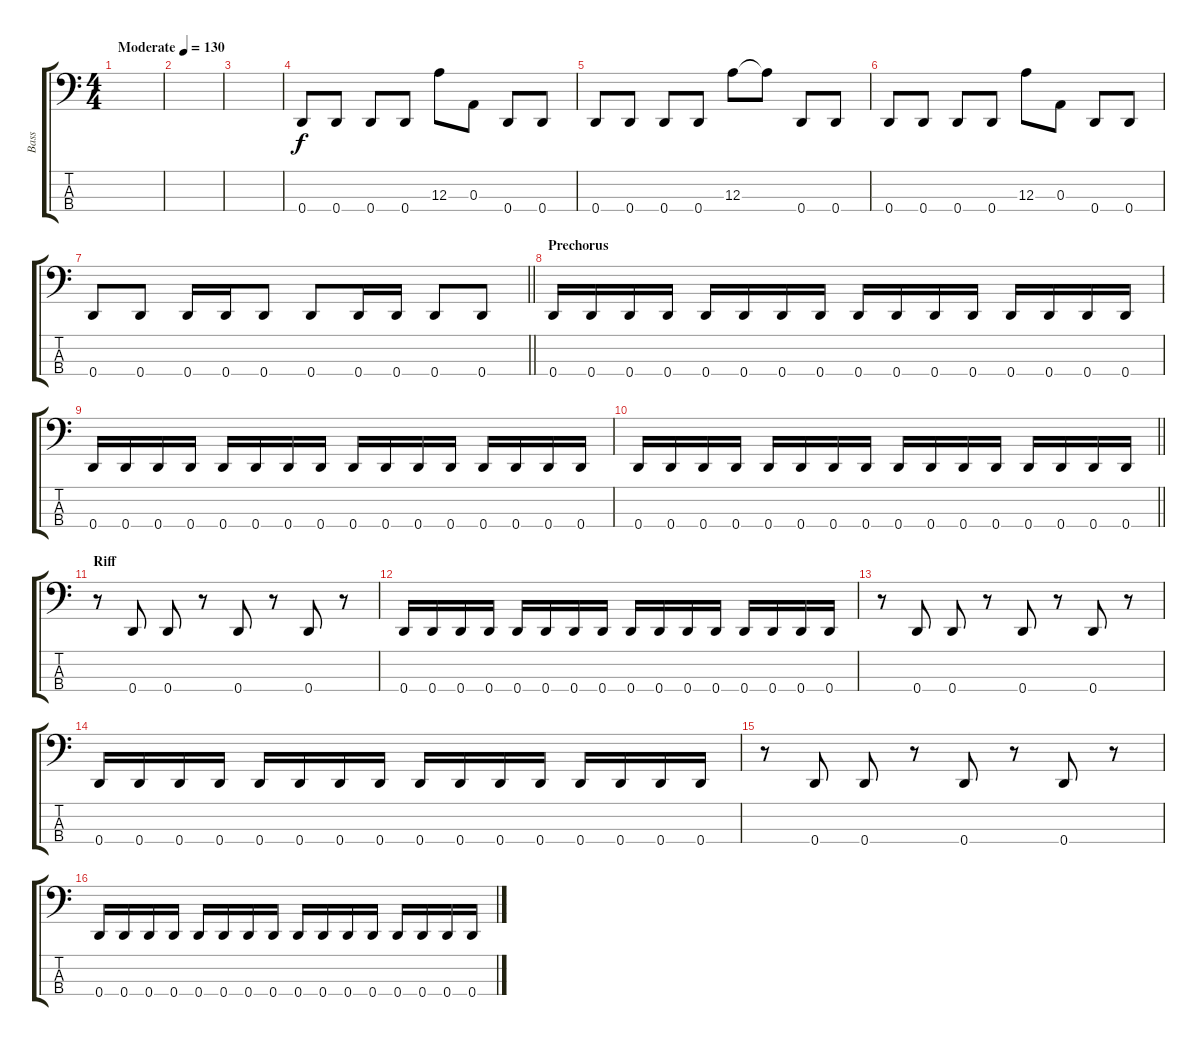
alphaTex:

\track ("Bass" "Bass") {instrument electricbassfinger}
\staff {score tabs}
\tuning (G2 D2 A1 D1) {hide}
\ts (4 4)
\tempo (130 "Moderate")
\clef f4
\ks c
|
|
|
0.4.8 0.4.8 0.4.8 0.4.8 12.3.8 0.3.8 0.4.8 0.4.8 |
0.4.8 0.4.8 0.4.8 0.4.8 12.3.8 12.3{t}.8 0.4.8 0.4.8 |
0.4.8 0.4.8 0.4.8 0.4.8 12.3.8 0.3.8 0.4.8 0.4.8 |
\barLineRight lightlight
0.4.8 0.4.8 0.4.16 0.4.16 0.4.8 0.4.8 0.4.16 0.4.16 0.4.8 0.4.8 |
\section ("" "Prechorus")
0.4.16 0.4.16 0.4.16 0.4.16 0.4.16 0.4.16 0.4.16 0.4.16 0.4.16 0.4.16 0.4.16 0.4.16 0.4.16 0.4.16 0.4.16 0.4.16 |
0.4.16 0.4.16 0.4.16 0.4.16 0.4.16 0.4.16 0.4.16 0.4.16 0.4.16 0.4.16 0.4.16 0.4.16 0.4.16 0.4.16 0.4.16 0.4.16 |
\barLineRight lightlight
0.4.16 0.4.16 0.4.16 0.4.16 0.4.16 0.4.16 0.4.16 0.4.16 0.4.16 0.4.16 0.4.16 0.4.16 0.4.16 0.4.16 0.4.16 0.4.16 |
\section ("" "Riff")
r.8 0.4.8 0.4.8 r.8 0.4.8 r.8 0.4.8 r.8 |
0.4.16 0.4.16 0.4.16 0.4.16 0.4.16 0.4.16 0.4.16 0.4.16 0.4.16 0.4.16 0.4.16 0.4.16 0.4.16 0.4.16 0.4.16 0.4.16 |
r.8 0.4.8 0.4.8 r.8 0.4.8 r.8 0.4.8 r.8 |
0.4.16 0.4.16 0.4.16 0.4.16 0.4.16 0.4.16 0.4.16 0.4.16 0.4.16 0.4.16 0.4.16 0.4.16 0.4.16 0.4.16 0.4.16 0.4.16 |
r.8 0.4.8 0.4.8 r.8 0.4.8 r.8 0.4.8 r.8 |
0.4.16 0.4.16 0.4.16 0.4.16 0.4.16 0.4.16 0.4.16 0.4.16 0.4.16 0.4.16 0.4.16 0.4.16 0.4.16 0.4.16 0.4.16 0.4.16
